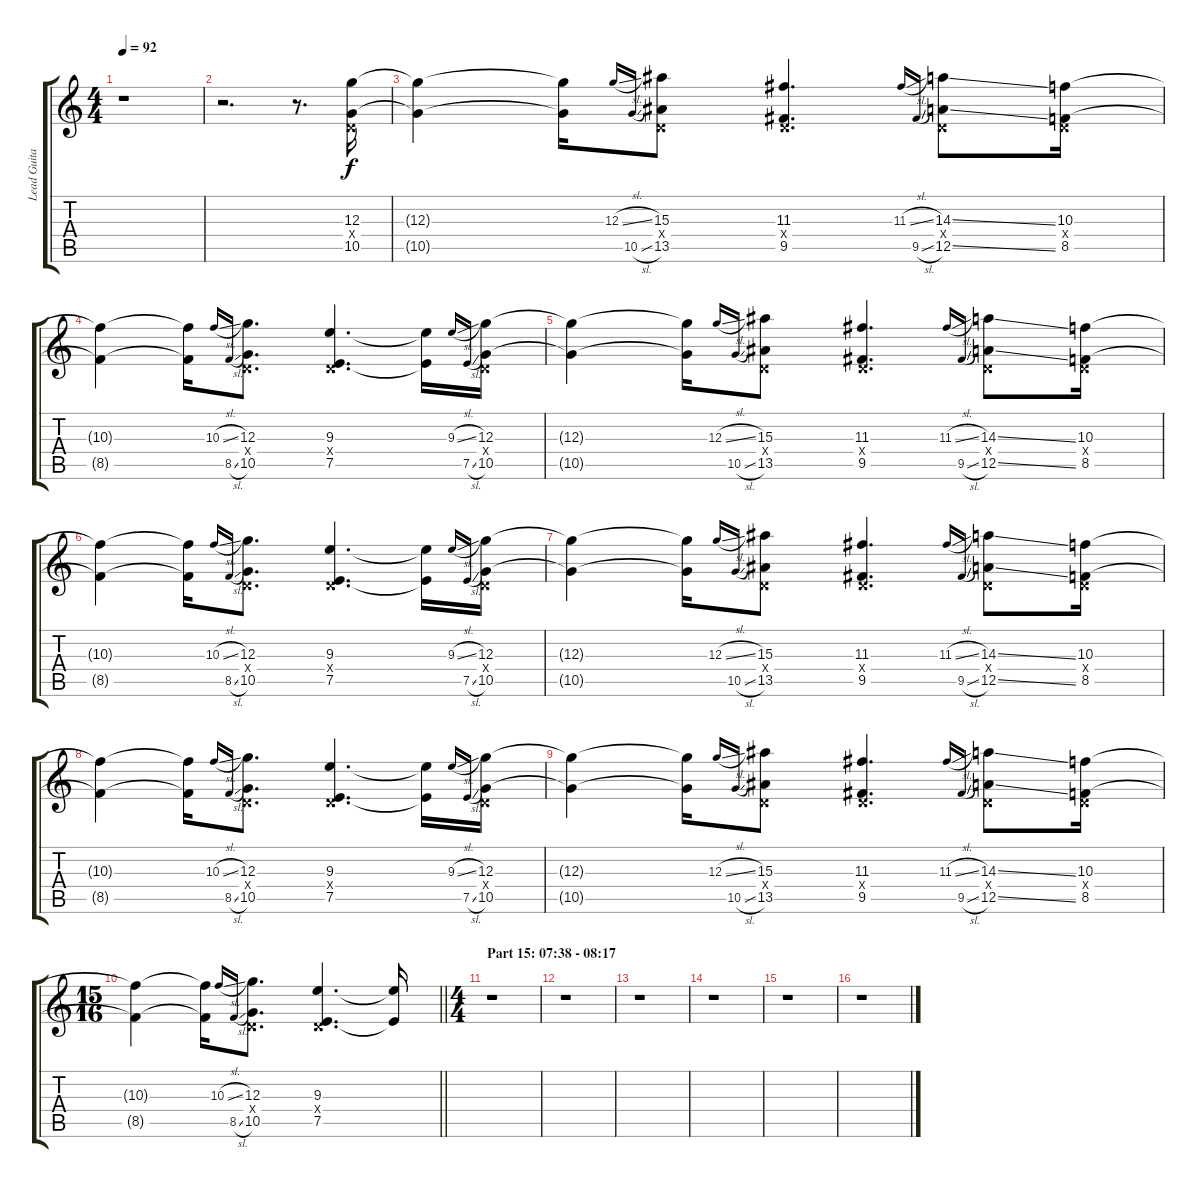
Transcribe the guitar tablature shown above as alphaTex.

\track ("Lead Guitar 1 (Distortion)" "Lead Guita") {instrument overdrivenguitar}
\staff {score tabs}
\tuning (E4 B3 G3 D3 A2 E2) {hide}
\ts (4 4)
\tempo 92
\clef g2
\ks c
r.1{dy f} |
r.2{d} r.8{d} (12.3 0.4{x} 10.5).16{volume 10 balance 2} |
(12.3{t} 10.5{t}).4 (12.3{t} 10.5{t}).16 12.3{sl}.16{gr onbeat} 10.5{sl}.16{gr onbeat} (15.3 0.4{x} 13.5).8 (11.3 0.4{x} 9.5).4{d} 11.3{sl}.16{gr onbeat} 9.5{sl}.16{gr onbeat} (14.3{ss} 0.4{x} 12.5{ss}).8 (10.3 0.4{x} 8.5).16 |
(10.3{t} 8.5{t}).4 (10.3{t} 8.5{t}).16 10.3{sl}.16{gr onbeat} 8.5{sl}.16{gr onbeat} (12.3 0.4{x} 10.5).8{d} (9.3 0.4{x} 7.5).4{d} (9.3{t} 7.5{t}).16 9.3{sl}.16{gr onbeat} 7.5{sl}.16{gr onbeat} (12.3 0.4{x} 10.5).16 |
(12.3{t} 10.5{t}).4 (12.3{t} 10.5{t}).16 12.3{sl}.16{gr onbeat} 10.5{sl}.16{gr onbeat} (15.3 0.4{x} 13.5).8 (11.3 0.4{x} 9.5).4{d} 11.3{sl}.16{gr onbeat} 9.5{sl}.16{gr onbeat} (14.3{ss} 0.4{x} 12.5{ss}).8 (10.3 0.4{x} 8.5).16 |
(10.3{t} 8.5{t}).4 (10.3{t} 8.5{t}).16 10.3{sl}.16{gr onbeat} 8.5{sl}.16{gr onbeat} (12.3 0.4{x} 10.5).8{d} (9.3 0.4{x} 7.5).4{d} (9.3{t} 7.5{t}).16 9.3{sl}.16{gr onbeat} 7.5{sl}.16{gr onbeat} (12.3 0.4{x} 10.5).16 |
(12.3{t} 10.5{t}).4 (12.3{t} 10.5{t}).16 12.3{sl}.16{gr onbeat} 10.5{sl}.16{gr onbeat} (15.3 0.4{x} 13.5).8 (11.3 0.4{x} 9.5).4{d} 11.3{sl}.16{gr onbeat} 9.5{sl}.16{gr onbeat} (14.3{ss} 0.4{x} 12.5{ss}).8 (10.3 0.4{x} 8.5).16 |
(10.3{t} 8.5{t}).4 (10.3{t} 8.5{t}).16 10.3{sl}.16{gr onbeat} 8.5{sl}.16{gr onbeat} (12.3 0.4{x} 10.5).8{d} (9.3 0.4{x} 7.5).4{d} (9.3{t} 7.5{t}).16 9.3{sl}.16{gr onbeat} 7.5{sl}.16{gr onbeat} (12.3 0.4{x} 10.5).16 |
(12.3{t} 10.5{t}).4 (12.3{t} 10.5{t}).16 12.3{sl}.16{gr onbeat} 10.5{sl}.16{gr onbeat} (15.3 0.4{x} 13.5).8 (11.3 0.4{x} 9.5).4{d} 11.3{sl}.16{gr onbeat} 9.5{sl}.16{gr onbeat} (14.3{ss} 0.4{x} 12.5{ss}).8 (10.3 0.4{x} 8.5).16 |
\ts (15 16)
\barLineRight lightlight
(10.3{t} 8.5{t}).4 (10.3{t} 8.5{t}).16 10.3{sl}.16{gr onbeat} 8.5{sl}.16{gr onbeat} (12.3 0.4{x} 10.5).8{d} (9.3 0.4{x} 7.5).4{d} (9.3{t} 7.5{t}).16 |
\ts (4 4)
\section ("" "Part 15: 07:38 - 08:17")
r.1 |
r.1 |
r.1 |
r.1 |
r.1 |
r.1
